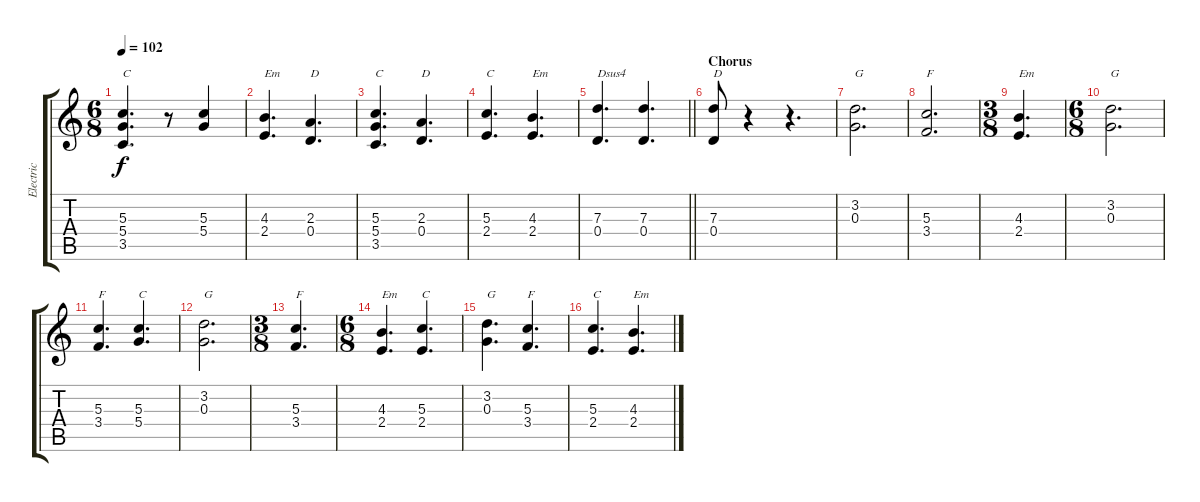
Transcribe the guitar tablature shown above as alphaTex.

\track ("Electric" "Electric") {instrument overdrivenguitar}
\staff {score tabs}
\tuning (E4 B3 G3 D3 A2 E2) {hide}
\ts (6 8)
\tempo 102
\clef g2
\ks c
(5.3 5.4 3.5).4{d txt "C" dy f} r.8 (5.3 5.4).4 |
(4.3 2.4).4{d txt "Em"} (2.3 0.4).4{d txt "D"} |
(5.3 5.4 3.5).4{d txt "C"} (2.3 0.4).4{d txt "D"} |
(5.3 2.4).4{d txt "C"} (4.3 2.4).4{d txt "Em"} |
\barLineRight lightlight
(7.3 0.4).4{d txt "Dsus4"} (7.3 0.4).4{d} |
\section ("" "Chorus")
(7.3 0.4).8{txt "D"} r.4 r.4{d} |
(3.2 0.3).2{d txt "G"} |
(5.3 3.4).2{d txt "F"} |
\ts (3 8)
(4.3 2.4).4{d txt "Em"} |
\ts (6 8)
(3.2 0.3).2{d txt "G"} |
(5.3 3.4).4{d txt "F"} (5.3 5.4).4{d txt "C"} |
(3.2 0.3).2{d txt "G"} |
\ts (3 8)
(5.3 3.4).4{d txt "F"} |
\ts (6 8)
(4.3 2.4).4{d txt "Em"} (5.3 2.4).4{d txt "C"} |
(3.2 0.3).4{d txt "G"} (5.3 3.4).4{d txt "F"} |
(5.3 2.4).4{d txt "C"} (4.3 2.4).4{d txt "Em"}
